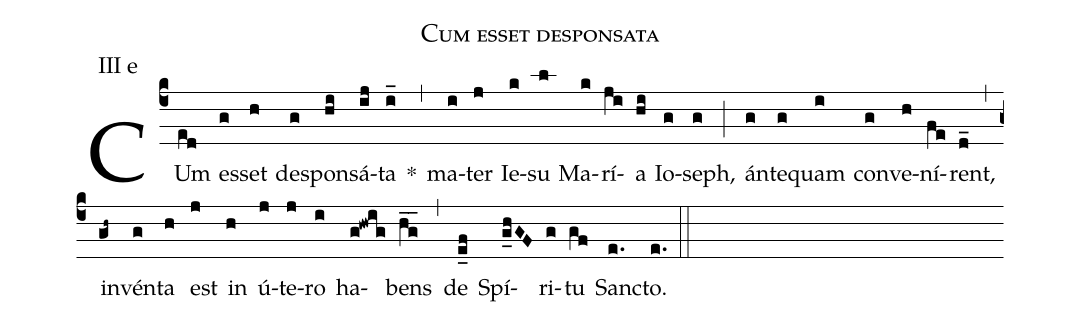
name: Cum esset desponsata;
annotation: III e;
mode: 3;
%%
(c4)
CUm(ed) es(g)set(h) de(g)spon(hi)sá(ij)ta(i_) *(,)
ma(i)ter(j) Ie(k)su(l) Ma(k)rí(ji)a(hi) Io(g)seph,(g) (;)
án(g)te(g)quam(i) con(g)ve(h)ní(fe)rent,(d_) (,)
in(gh~)vén(g)ta(h) est(j) in(h) ú(j)te(j)ro(i) ha(g!hwig)bens(h_g_) (,)
de(e_f) Spí(g_hGF)ri(g)tu(gf) Sanc(e.)to.(e.) (::)
